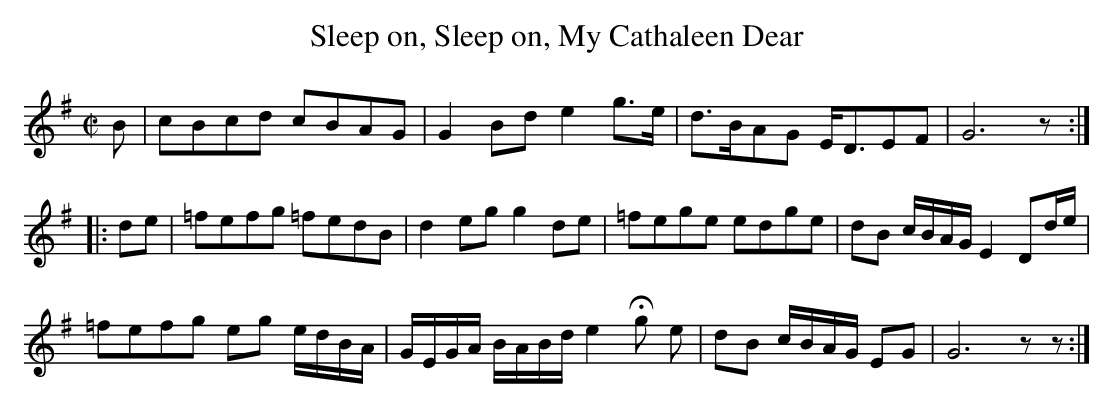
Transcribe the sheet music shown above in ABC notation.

X:1
T:Sleep on, Sleep on, My Cathaleen Dear
M:C|
L:1/8
K:G
B|cBcd cBAG|G2 Bd e2 g>e|d>BAG E<DEF|G6 z:|
|:de|=fefg =fedB|d2 eg g2 de|=fege edge|dB c/B/A/G/ E2 Dd/e/|
=fefg eg e/d/B/A/|G/E/G/A/ B/A/B/d/ e2 !fermata!g e|dB c/B/A/G/ EG|G6z z:|
